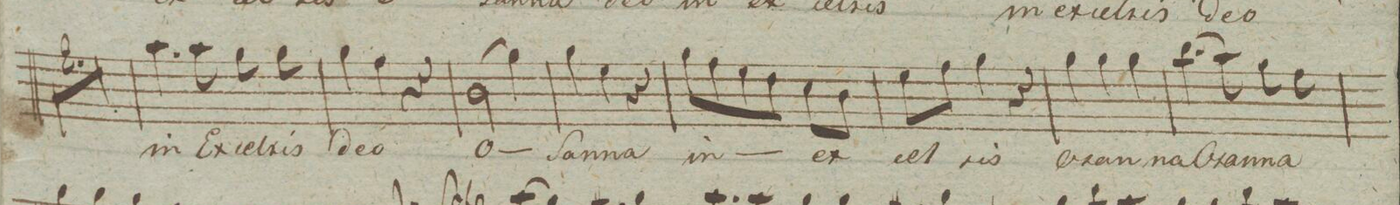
**kern	**text	**dynam
*I"Soprano.	*	*
*clefC1	*	*
*k[]	*	*
*M3/4	*	*
2.r	.	.
=88	=88	=88
2.r	.	.
=89	=89	=89
4.ff\	in	.
8ff\	Ex-	.
8ee\	-cel-	.
8ee\	-sis	.
=90	=90	=90
4ee\	de-	.
4dd\	-o	.
4r	.	.
=91	=91	=91
(2g\	o-	.
4ee\)	.	.
=92	=92	=92
4ee\	-ſan-	.
4cc\	-na	.
4r	.	.
=93	=93	=93
8ee\L	in	.
8dd\	.	.
8cc\	.	.
8b\J	.	.
8a\L	ex-	.
8g\J	.	.
=94	=94	=94
8cc\L	-cel-	.
8dd\J	.	.
4ee\	-sis	.
4r	.	.
=95	=95	=95
4ee\	O-	.
4ee\	-san-	.
4ee\	-na	.
=96	=96	=96
(4.gg\	O-	.
8ff\)	.	.
8ee\	-san-	.
8dd\	-na	.
=97	=97	=97
*-	*-	*-
